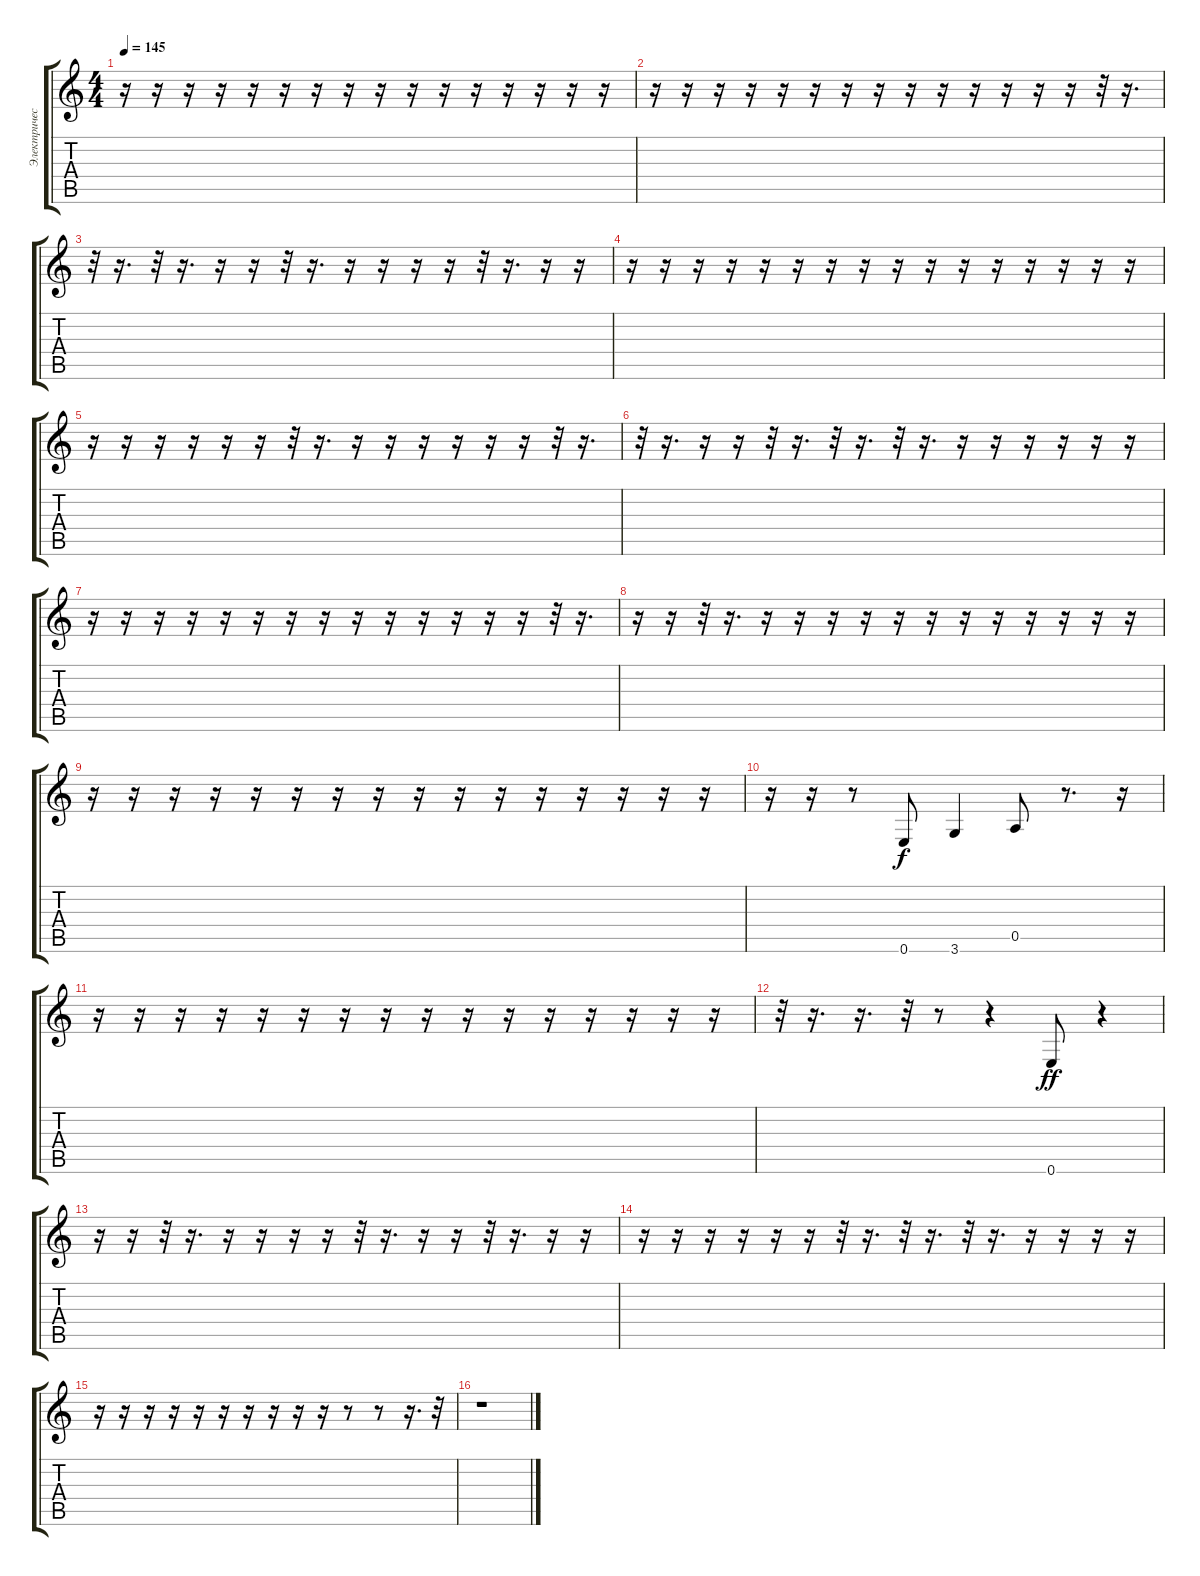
\track ("Электрический Бас (пале" "Электричес") {instrument electricbassfinger}
\staff {score tabs}
\tuning (E4 B3 G3 D3 A2 E2) {hide}
\ts (4 4)
\tempo 145
\clef g2
\ks c
r.16{dy f} r.16 r.16 r.16 r.16 r.16 r.16 r.16 r.16 r.16 r.16 r.16 r.16 r.16 r.16 r.16 |
r.16 r.16 r.16 r.16 r.16 r.16 r.16 r.16 r.16 r.16 r.16 r.16 r.16 r.16 r.32 r.16{d} |
r.32 r.16{d} r.32 r.16{d} r.16 r.16 r.32 r.16{d} r.16 r.16 r.16 r.16 r.32 r.16{d} r.16 r.16 |
r.16 r.16 r.16 r.16 r.16 r.16 r.16 r.16 r.16 r.16 r.16 r.16 r.16 r.16 r.16 r.16 |
r.16 r.16 r.16 r.16 r.16 r.16 r.32 r.16{d} r.16 r.16 r.16 r.16 r.16 r.16 r.32 r.16{d} |
r.32 r.16{d} r.16 r.16 r.32 r.16{d} r.32 r.16{d} r.32 r.16{d} r.16 r.16 r.16 r.16 r.16 r.16 |
r.16 r.16 r.16 r.16 r.16 r.16 r.16 r.16 r.16 r.16 r.16 r.16 r.16 r.16 r.32 r.16{d} |
r.16 r.16 r.32 r.16{d} r.16 r.16 r.16 r.16 r.16 r.16 r.16 r.16 r.16 r.16 r.16 r.16 |
r.16 r.16 r.16 r.16 r.16 r.16 r.16 r.16 r.16 r.16 r.16 r.16 r.16 r.16 r.16 r.16 |
r.16 r.16 r.8 0.6.8 3.6.4 0.5.8 r.8{d} r.16 |
r.16 r.16 r.16 r.16 r.16 r.16 r.16 r.16 r.16 r.16 r.16 r.16 r.16 r.16 r.16 r.16 |
r.32 r.16{d} r.16{d} r.32 r.8 r.4 0.6.8{dy ff} r.4 |
r.16 r.16 r.32 r.16{d} r.16 r.16 r.16 r.16 r.32 r.16{d} r.16 r.16 r.32 r.16{d} r.16 r.16 |
r.16 r.16 r.16 r.16 r.16 r.16 r.32 r.16{d} r.32 r.16{d} r.32 r.16{d} r.16 r.16 r.16 r.16 |
r.16 r.16 r.16 r.16 r.16 r.16 r.16 r.16 r.16 r.16 r.8 r.8 r.16{d} r.32 |
r.1
